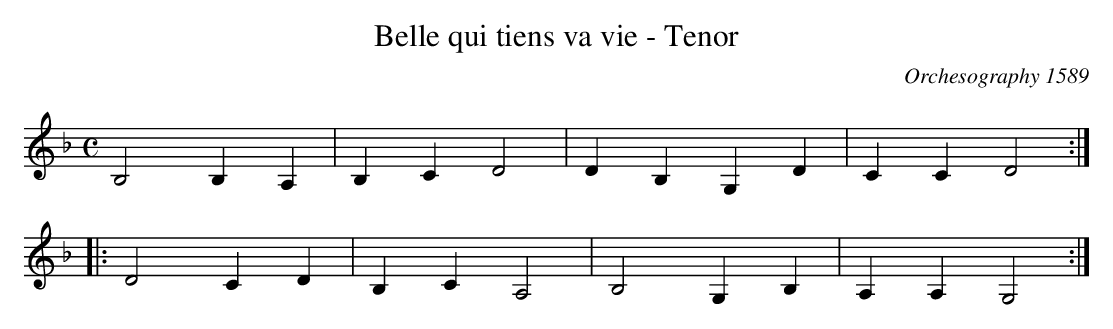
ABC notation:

X:1
T:Belle qui tiens va vie - Tenor
C:Orchesography 1589
L:1/4
M:C
K:G dorian
B,2 B,A, | B,C D2 |DB, G,D | CC D2::
D2 CD | B,C A,2 |B,2 G,B, | A,A, G,2 :|
